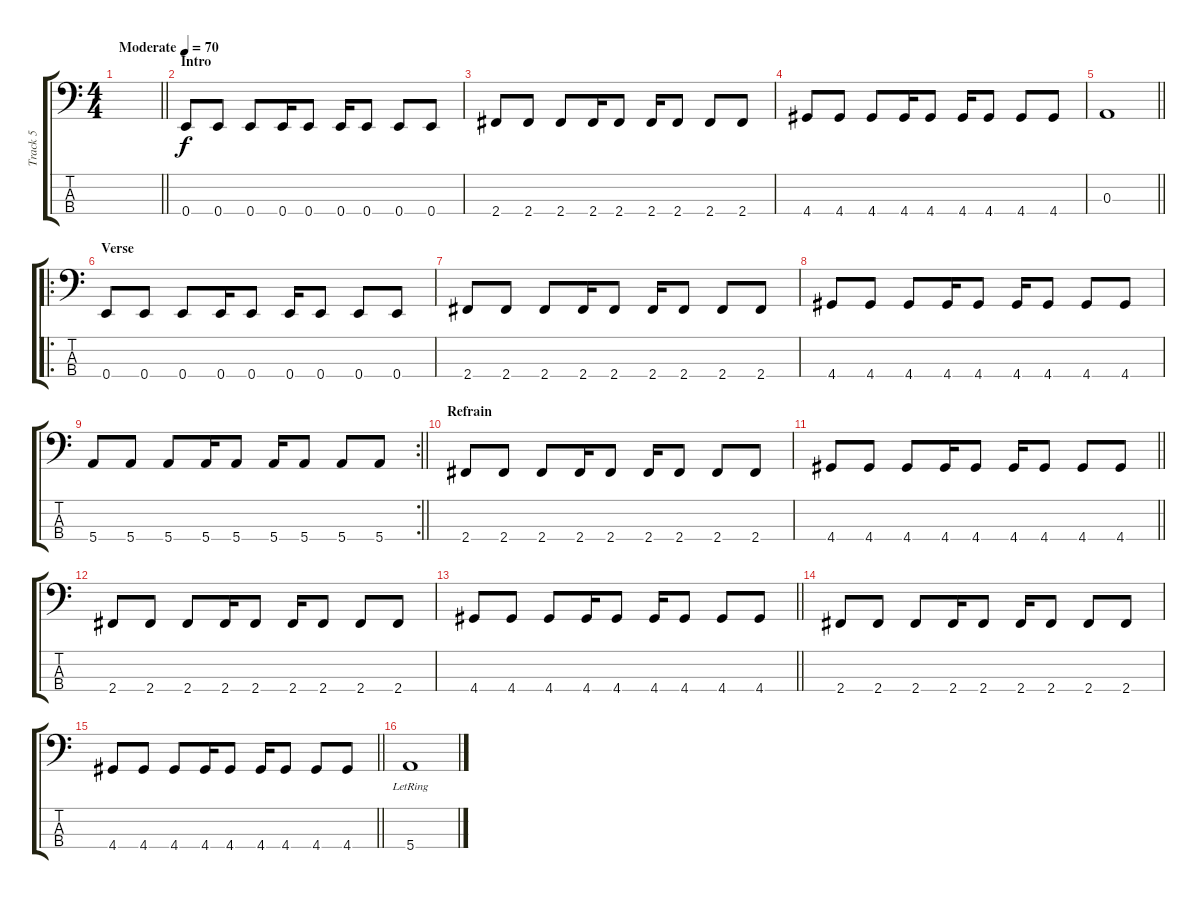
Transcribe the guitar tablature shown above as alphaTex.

\track ("Track 5" "Track 5") {instrument electricbassfinger}
\staff {score tabs}
\tuning (G2 D2 A1 E1) {hide}
\ts (4 4)
\tempo (70 "Moderate")
\clef f4
\barLineRight lightlight
\ks c
|
\section ("" "Intro")
0.4.8 0.4.8 0.4.8 0.4.16 0.4.8 0.4.16 0.4.8 0.4.8 0.4.8 |
2.4.8 2.4.8 2.4.8 2.4.16 2.4.8 2.4.16 2.4.8 2.4.8 2.4.8 |
4.4.8 4.4.8 4.4.8 4.4.16 4.4.8 4.4.16 4.4.8 4.4.8 4.4.8 |
\barLineRight lightlight
0.3.1 |
\ro
\section ("" "Verse")
0.4.8 0.4.8 0.4.8 0.4.16 0.4.8 0.4.16 0.4.8 0.4.8 0.4.8 |
2.4.8 2.4.8 2.4.8 2.4.16 2.4.8 2.4.16 2.4.8 2.4.8 2.4.8 |
4.4.8 4.4.8 4.4.8 4.4.16 4.4.8 4.4.16 4.4.8 4.4.8 4.4.8 |
\rc 2
\barLineRight lightlight
5.4.8 5.4.8 5.4.8 5.4.16 5.4.8 5.4.16 5.4.8 5.4.8 5.4.8 |
\section ("" "Refrain")
2.4.8 2.4.8 2.4.8 2.4.16 2.4.8 2.4.16 2.4.8 2.4.8 2.4.8 |
\barLineRight lightlight
4.4.8 4.4.8 4.4.8 4.4.16 4.4.8 4.4.16 4.4.8 4.4.8 4.4.8 |
2.4.8 2.4.8 2.4.8 2.4.16 2.4.8 2.4.16 2.4.8 2.4.8 2.4.8 |
\barLineRight lightlight
4.4.8 4.4.8 4.4.8 4.4.16 4.4.8 4.4.16 4.4.8 4.4.8 4.4.8 |
2.4.8 2.4.8 2.4.8 2.4.16 2.4.8 2.4.16 2.4.8 2.4.8 2.4.8 |
\barLineRight lightlight
4.4.8 4.4.8 4.4.8 4.4.16 4.4.8 4.4.16 4.4.8 4.4.8 4.4.8 |
5.4{lr}.1
